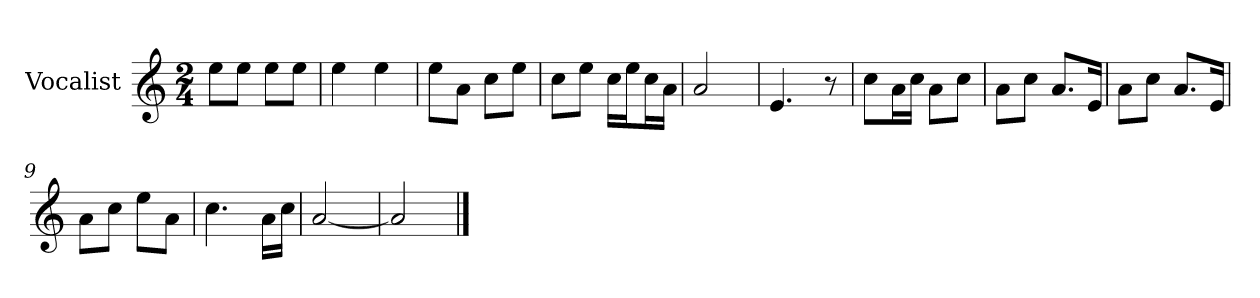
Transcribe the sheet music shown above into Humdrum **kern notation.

**kern
*part1
*staff1
*I"Vocalist
*k[]
*C:
*M2/4
=
8eeL
8eeJ
8eeL
8eeJ
=1
4ee
4ee
=2
8eeL
8aJ
8ccL
8eeJ
=3
8ccL
8eeJ
16ccLL
16eeJ
16ccL
16aJJ
=4
2a
=5
4.e
8r
=6
8ccL
16aL
16ccJJ
8aL
8ccJ
=7
8aL
8ccJ
8.aL
16eJk
=8
8aL
8ccJ
8.aL
16eJk
=9
8aL
8ccJ
8eeL
8aJ
=10
4.cc
16aLL
16ccJJ
=11
[2a
=12
2a]
==
*-
